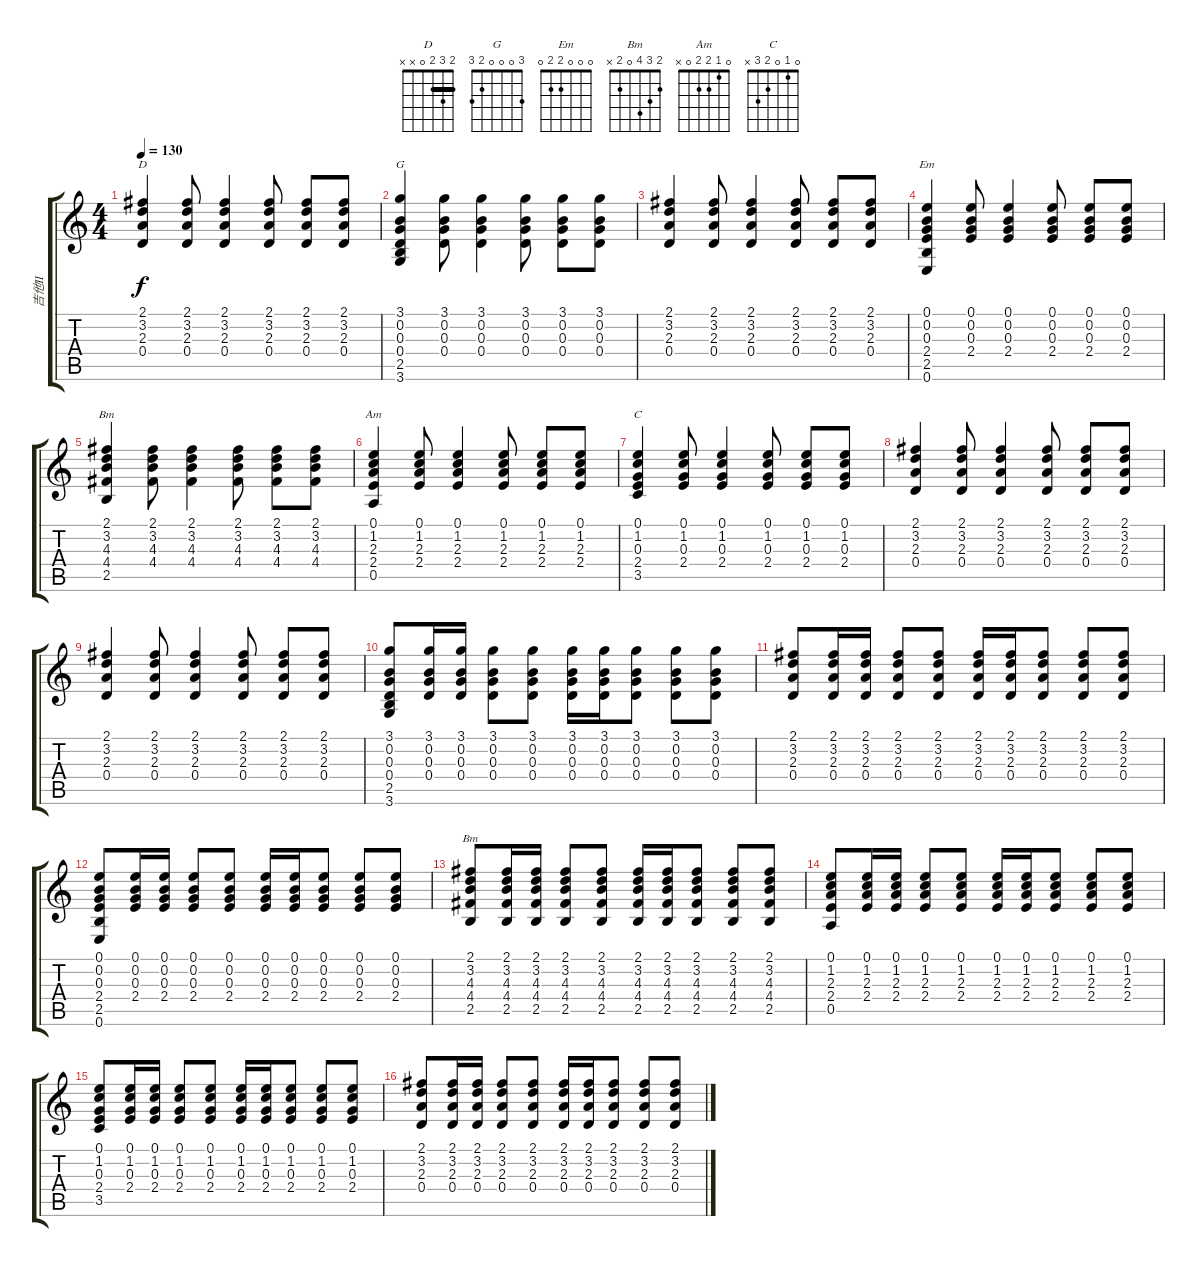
\track ("吉他II" "吉他II") {instrument acousticguitarsteel}
\staff {score tabs}
\tuning (E4 B3 G3 D3 A2 E2) {hide}
\chord ("D" 2 3 2 0 x x) {barre 2}
\chord ("G" 3 0 0 0 2 3)
\chord ("Em" 0 0 0 2 2 0)
\chord ("Bm" 2 3 4 4 2 x) {barre 2}
\chord ("Am" 0 1 2 2 0 x)
\chord ("C" 0 1 0 2 3 x)
\chord ("Bm" 2 3 4 0 2 x)
\ts (4 4)
\tempo 130
\clef g2
\ks c
(2.1 3.2 2.3 0.4).4{ch "D" dy f} (2.1 3.2 2.3 0.4).8 (2.1 3.2 2.3 0.4).4 (2.1 3.2 2.3 0.4).8 (2.1 3.2 2.3 0.4).8 (2.1 3.2 2.3 0.4).8 |
(3.1 0.2 0.3 0.4 2.5 3.6).4{ch "G"} (3.1 0.2 0.3 0.4).8 (3.1 0.2 0.3 0.4).4 (3.1 0.2 0.3 0.4).8 (3.1 0.2 0.3 0.4).8 (3.1 0.2 0.3 0.4).8 |
(2.1 3.2 2.3 0.4).4 (2.1 3.2 2.3 0.4).8 (2.1 3.2 2.3 0.4).4 (2.1 3.2 2.3 0.4).8 (2.1 3.2 2.3 0.4).8 (2.1 3.2 2.3 0.4).8 |
(0.1 0.2 0.3 2.4 2.5 0.6).4{ch "Em"} (0.1 0.2 0.3 2.4).8 (0.1 0.2 0.3 2.4).4 (0.1 0.2 0.3 2.4).8 (0.1 0.2 0.3 2.4).8 (0.1 0.2 0.3 2.4).8 |
(2.1 3.2 4.3 4.4 2.5).4{ch "Bm"} (2.1 3.2 4.3 4.4).8 (2.1 3.2 4.3 4.4).4 (2.1 3.2 4.3 4.4).8 (2.1 3.2 4.3 4.4).8 (2.1 3.2 4.3 4.4).8 |
(0.1 1.2 2.3 2.4 0.5).4{ch "Am"} (0.1 1.2 2.3 2.4).8 (0.1 1.2 2.3 2.4).4 (0.1 1.2 2.3 2.4).8 (0.1 1.2 2.3 2.4).8 (0.1 1.2 2.3 2.4).8 |
(0.1 1.2 0.3 2.4 3.5).4{ch "C"} (0.1 1.2 0.3 2.4).8 (0.1 1.2 0.3 2.4).4 (0.1 1.2 0.3 2.4).8 (0.1 1.2 0.3 2.4).8 (0.1 1.2 0.3 2.4).8 |
(2.1 3.2 2.3 0.4).4 (2.1 3.2 2.3 0.4).8 (2.1 3.2 2.3 0.4).4 (2.1 3.2 2.3 0.4).8 (2.1 3.2 2.3 0.4).8 (2.1 3.2 2.3 0.4).8 |
(2.1 3.2 2.3 0.4).4 (2.1 3.2 2.3 0.4).8 (2.1 3.2 2.3 0.4).4 (2.1 3.2 2.3 0.4).8 (2.1 3.2 2.3 0.4).8 (2.1 3.2 2.3 0.4).8 |
(3.1 0.2 0.3 0.4 2.5 3.6).8 (3.1 0.2 0.3 0.4).16 (3.1 0.2 0.3 0.4).16 (3.1 0.2 0.3 0.4).8 (3.1 0.2 0.3 0.4).8 (3.1 0.2 0.3 0.4).16 (3.1 0.2 0.3 0.4).16 (3.1 0.2 0.3 0.4).8 (3.1 0.2 0.3 0.4).8 (3.1 0.2 0.3 0.4).8 |
(2.1 3.2 2.3 0.4).8 (2.1 3.2 2.3 0.4).16 (2.1 3.2 2.3 0.4).16 (2.1 3.2 2.3 0.4).8 (2.1 3.2 2.3 0.4).8 (2.1 3.2 2.3 0.4).16 (2.1 3.2 2.3 0.4).16 (2.1 3.2 2.3 0.4).8 (2.1 3.2 2.3 0.4).8 (2.1 3.2 2.3 0.4).8 |
(0.1 0.2 0.3 2.4 2.5 0.6).8 (0.1 0.2 0.3 2.4).16 (0.1 0.2 0.3 2.4).16 (0.1 0.2 0.3 2.4).8 (0.1 0.2 0.3 2.4).8 (0.1 0.2 0.3 2.4).16 (0.1 0.2 0.3 2.4).16 (0.1 0.2 0.3 2.4).8 (0.1 0.2 0.3 2.4).8 (0.1 0.2 0.3 2.4).8 |
(2.1 3.2 4.3 4.4 2.5).8{ch "Bm"} (2.1 3.2 4.3 4.4 2.5).16 (2.1 3.2 4.3 4.4 2.5).16 (2.1 3.2 4.3 4.4 2.5).8 (2.1 3.2 4.3 4.4 2.5).8 (2.1 3.2 4.3 4.4 2.5).16 (2.1 3.2 4.3 4.4 2.5).16 (2.1 3.2 4.3 4.4 2.5).8 (2.1 3.2 4.3 4.4 2.5).8 (2.1 3.2 4.3 4.4 2.5).8 |
(0.1 1.2 2.3 2.4 0.5).8 (0.1 1.2 2.3 2.4).16 (0.1 1.2 2.3 2.4).16 (0.1 1.2 2.3 2.4).8 (0.1 1.2 2.3 2.4).8 (0.1 1.2 2.3 2.4).16 (0.1 1.2 2.3 2.4).16 (0.1 1.2 2.3 2.4).8 (0.1 1.2 2.3 2.4).8 (0.1 1.2 2.3 2.4).8 |
(0.1 1.2 0.3 2.4 3.5).8 (0.1 1.2 0.3 2.4).16 (0.1 1.2 0.3 2.4).16 (0.1 1.2 0.3 2.4).8 (0.1 1.2 0.3 2.4).8 (0.1 1.2 0.3 2.4).16 (0.1 1.2 0.3 2.4).16 (0.1 1.2 0.3 2.4).8 (0.1 1.2 0.3 2.4).8 (0.1 1.2 0.3 2.4).8 |
(2.1 3.2 2.3 0.4).8 (2.1 3.2 2.3 0.4).16 (2.1 3.2 2.3 0.4).16 (2.1 3.2 2.3 0.4).8 (2.1 3.2 2.3 0.4).8 (2.1 3.2 2.3 0.4).16 (2.1 3.2 2.3 0.4).16 (2.1 3.2 2.3 0.4).8 (2.1 3.2 2.3 0.4).8 (2.1 3.2 2.3 0.4).8
